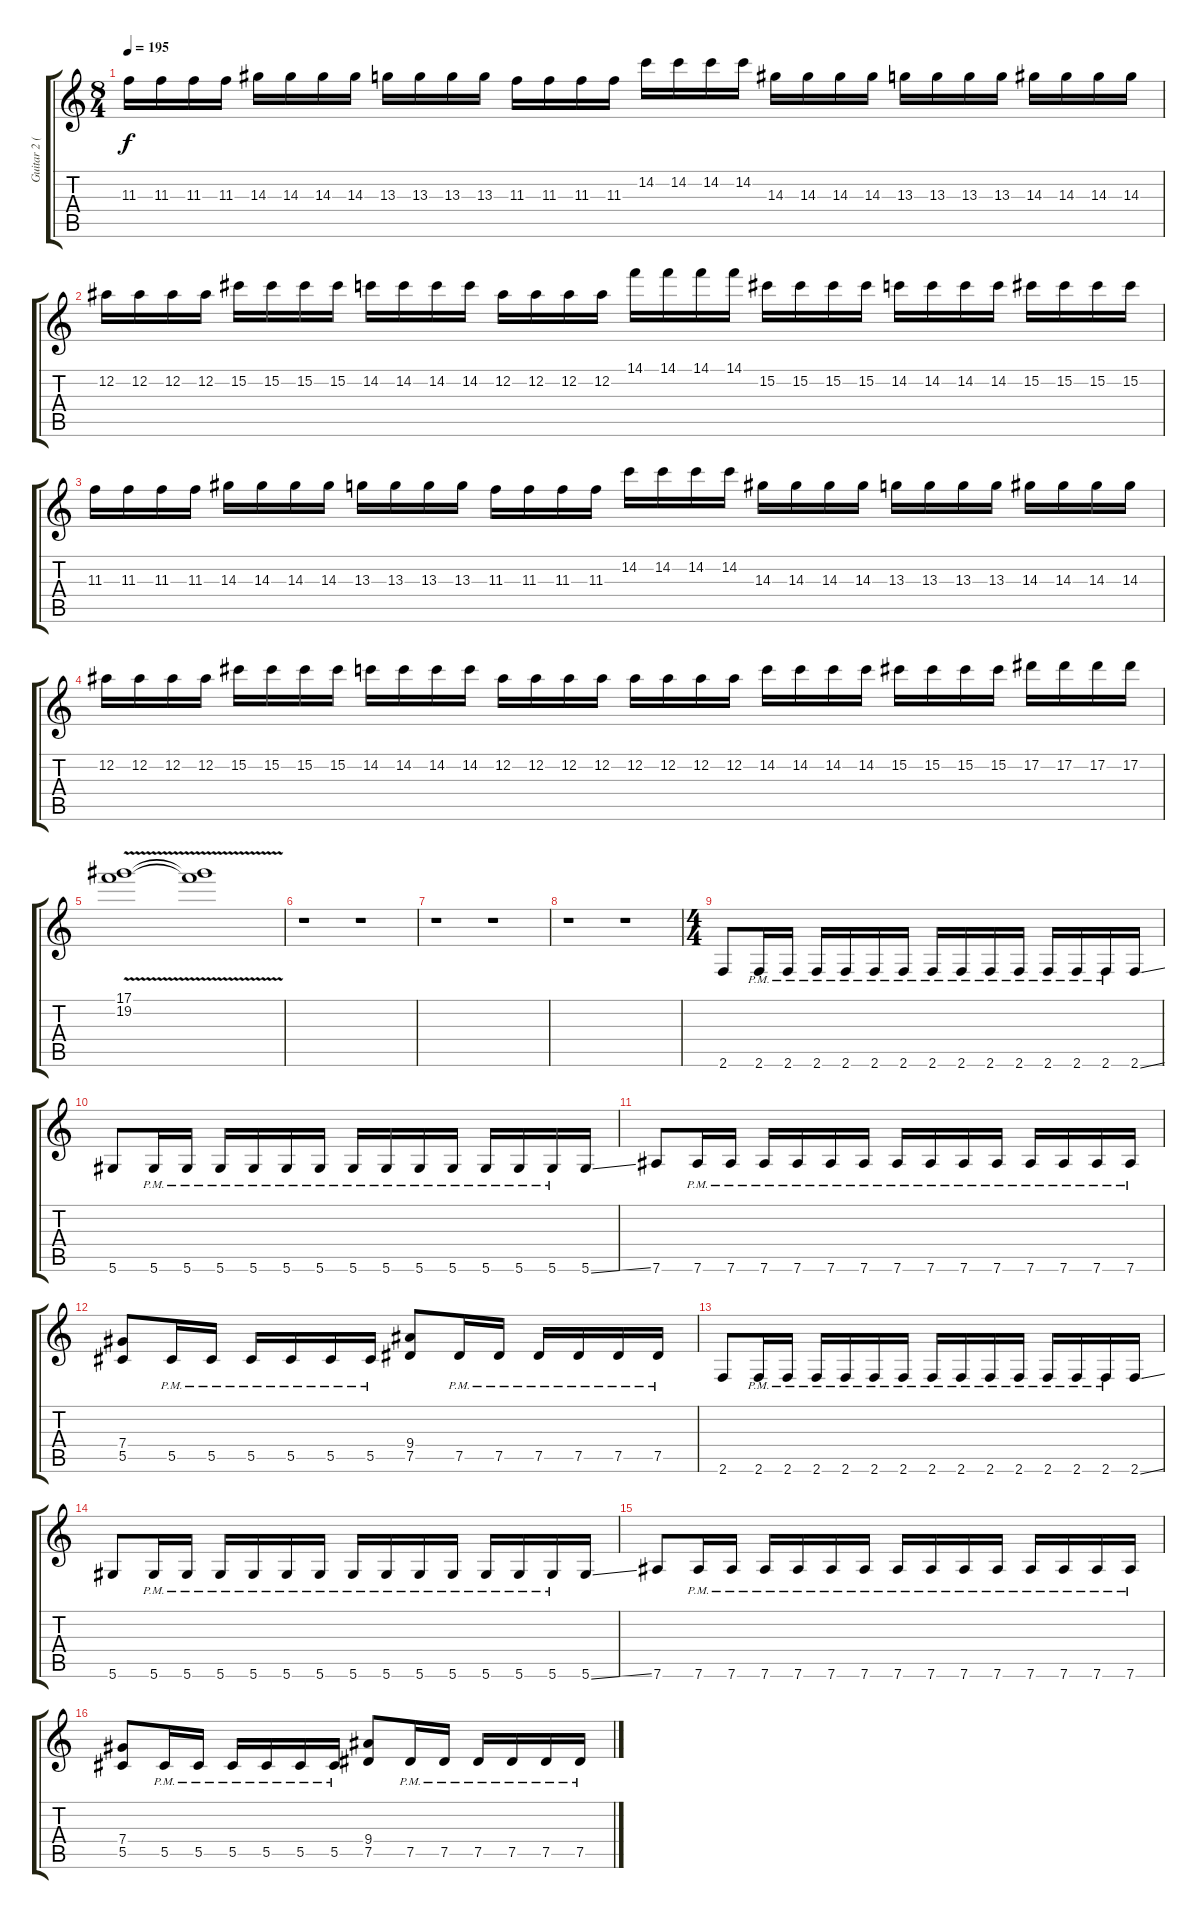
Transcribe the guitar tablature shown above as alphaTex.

\track ("Guitar 2 (Henjo Richter)" "Guitar 2 (") {instrument distortionguitar}
\staff {score tabs}
\tuning (Eb4 Bb3 Gb3 Db3 Ab2 Eb2) {hide}
\ts (8 4)
\tempo 195
\clef g2
\ks c
11.3.16{dy f} 11.3.16 11.3.16 11.3.16 14.3.16 14.3.16 14.3.16 14.3.16 13.3.16 13.3.16 13.3.16 13.3.16 11.3.16 11.3.16 11.3.16 11.3.16 14.2.16 14.2.16 14.2.16 14.2.16 14.3.16 14.3.16 14.3.16 14.3.16 13.3.16 13.3.16 13.3.16 13.3.16 14.3.16 14.3.16 14.3.16 14.3.16 |
12.2.16 12.2.16 12.2.16 12.2.16 15.2.16 15.2.16 15.2.16 15.2.16 14.2.16 14.2.16 14.2.16 14.2.16 12.2.16 12.2.16 12.2.16 12.2.16 14.1.16 14.1.16 14.1.16 14.1.16 15.2.16 15.2.16 15.2.16 15.2.16 14.2.16 14.2.16 14.2.16 14.2.16 15.2.16 15.2.16 15.2.16 15.2.16 |
11.3.16 11.3.16 11.3.16 11.3.16 14.3.16 14.3.16 14.3.16 14.3.16 13.3.16 13.3.16 13.3.16 13.3.16 11.3.16 11.3.16 11.3.16 11.3.16 14.2.16 14.2.16 14.2.16 14.2.16 14.3.16 14.3.16 14.3.16 14.3.16 13.3.16 13.3.16 13.3.16 13.3.16 14.3.16 14.3.16 14.3.16 14.3.16 |
12.2.16 12.2.16 12.2.16 12.2.16 15.2.16 15.2.16 15.2.16 15.2.16 14.2.16 14.2.16 14.2.16 14.2.16 12.2.16 12.2.16 12.2.16 12.2.16 12.2.16 12.2.16 12.2.16 12.2.16 14.2.16 14.2.16 14.2.16 14.2.16 15.2.16 15.2.16 15.2.16 15.2.16 17.2.16 17.2.16 17.2.16 17.2.16 |
(17.1{v} 19.2{v}).1 (17.1{t} 19.2{t}).1 |
r.1 r.1 |
r.1 r.1 |
r.1 r.1 |
\ts (4 4)
2.6.8 2.6{pm}.16 2.6{pm}.16 2.6{pm}.16 2.6{pm}.16 2.6{pm}.16 2.6{pm}.16 2.6{pm}.16 2.6{pm}.16 2.6{pm}.16 2.6{pm}.16 2.6{pm}.16 2.6{pm}.16 2.6{pm}.16 2.6{ss}.16 |
5.6.8 5.6{pm}.16 5.6{pm}.16 5.6{pm}.16 5.6{pm}.16 5.6{pm}.16 5.6{pm}.16 5.6{pm}.16 5.6{pm}.16 5.6{pm}.16 5.6{pm}.16 5.6{pm}.16 5.6{pm}.16 5.6{pm}.16 5.6{ss}.16 |
7.6.8 7.6{pm}.16 7.6{pm}.16 7.6{pm}.16 7.6{pm}.16 7.6{pm}.16 7.6{pm}.16 7.6{pm}.16 7.6{pm}.16 7.6{pm}.16 7.6{pm}.16 7.6{pm}.16 7.6{pm}.16 7.6{pm}.16 7.6{pm}.16 |
(7.4 5.5).8 5.5{pm}.16 5.5{pm}.16 5.5{pm}.16 5.5{pm}.16 5.5{pm}.16 5.5{pm}.16 (9.4 7.5).8 7.5{pm}.16 7.5{pm}.16 7.5{pm}.16 7.5{pm}.16 7.5{pm}.16 7.5{pm}.16 |
2.6.8 2.6{pm}.16 2.6{pm}.16 2.6{pm}.16 2.6{pm}.16 2.6{pm}.16 2.6{pm}.16 2.6{pm}.16 2.6{pm}.16 2.6{pm}.16 2.6{pm}.16 2.6{pm}.16 2.6{pm}.16 2.6{pm}.16 2.6{ss}.16 |
5.6.8 5.6{pm}.16 5.6{pm}.16 5.6{pm}.16 5.6{pm}.16 5.6{pm}.16 5.6{pm}.16 5.6{pm}.16 5.6{pm}.16 5.6{pm}.16 5.6{pm}.16 5.6{pm}.16 5.6{pm}.16 5.6{pm}.16 5.6{ss}.16 |
7.6.8 7.6{pm}.16 7.6{pm}.16 7.6{pm}.16 7.6{pm}.16 7.6{pm}.16 7.6{pm}.16 7.6{pm}.16 7.6{pm}.16 7.6{pm}.16 7.6{pm}.16 7.6{pm}.16 7.6{pm}.16 7.6{pm}.16 7.6{pm}.16 |
(7.4 5.5).8 5.5{pm}.16 5.5{pm}.16 5.5{pm}.16 5.5{pm}.16 5.5{pm}.16 5.5{pm}.16 (9.4 7.5).8 7.5{pm}.16 7.5{pm}.16 7.5{pm}.16 7.5{pm}.16 7.5{pm}.16 7.5{pm}.16
